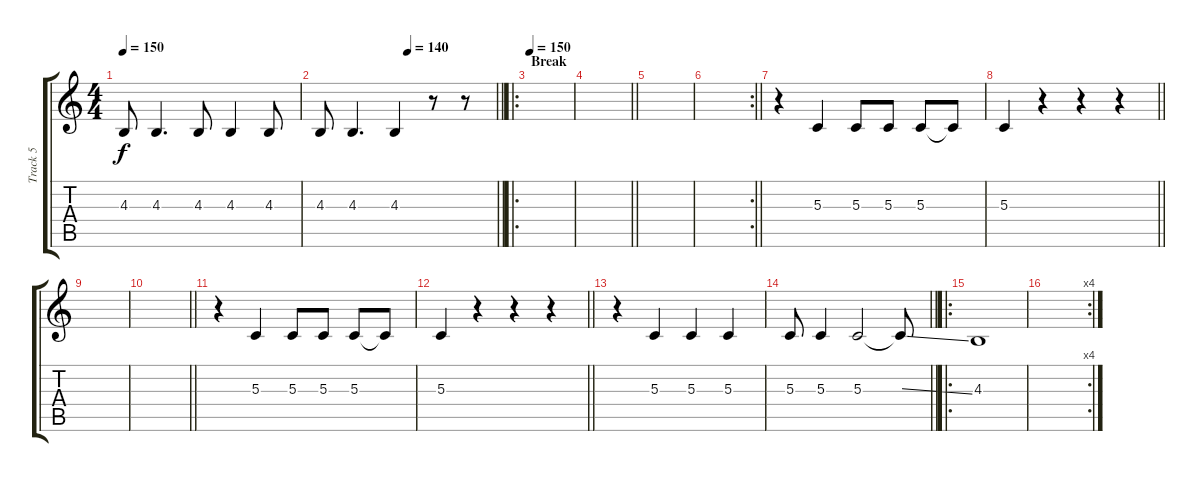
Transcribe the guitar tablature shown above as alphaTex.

\track ("Track 5" "Track 5") {instrument lead6voice}
\staff {score tabs}
\tuning (E4 B3 G3 D3 A2 E2) {hide}
\ts (4 4)
\tempo 150
\clef g2
\ks c
4.3.8{dy f} 4.3.4{d} 4.3.8 4.3.4 4.3.8 |
\tempo (140 0.5)
\barLineRight lightlight
4.3.8 4.3.4{d} 4.3.4 r.8 r.8 |
\ro
\section ("" "Break")
\tempo 150
|
\barLineRight lightlight
|
|
\rc 2
\barLineRight lightlight
|
r.4 5.3.4 5.3.8 5.3.8 5.3.8 5.3{t}.8 |
\barLineRight lightlight
5.3.4 r.4 r.4 r.4 |
|
\barLineRight lightlight
|
r.4 5.3.4 5.3.8 5.3.8 5.3.8 5.3{t}.8 |
\barLineRight lightlight
5.3.4 r.4 r.4 r.4 |
r.4 5.3.4 5.3.4 5.3.4 |
\barLineRight lightlight
5.3.8 5.3.4 5.3.2 5.3{ss t}.8 |
\ro
4.3.1 |
\rc 4
